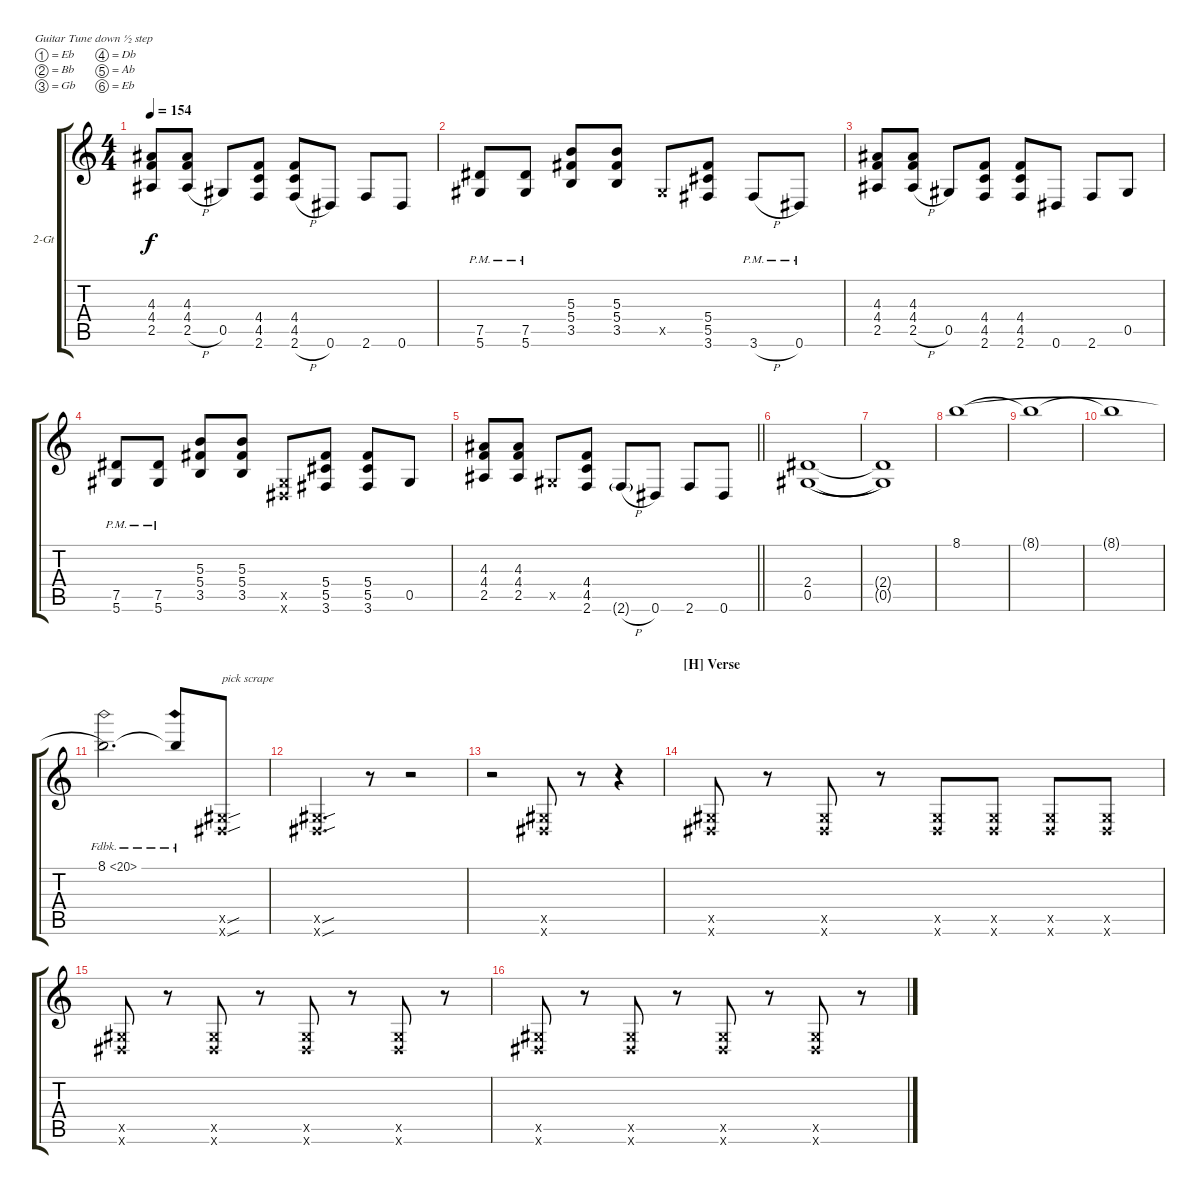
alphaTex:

\defaultSystemsLayout 4
\bracketExtendMode groupsimilarinstruments
\firstSystemTrackNameOrientation horizontal
\otherSystemsTrackNameOrientation horizontal
\track ("2 Guitar" "2-Gt") {instrument distortionguitar}
\staff {score tabs}
\tuning (Eb4 Bb3 Gb3 Db3 Ab2 Eb2)
\ts (4 4)
\tempo 154
\clef g2
\scale
1.03909
\ks c
(2.5 4.4 4.3).8{dy f} (2.5{h} 4.4 4.3).8 0.5.8 (2.6 4.5 4.4).8 (2.6{h} 4.5 4.4).8 0.6.8 2.6.8 0.6.8 |
\scale
0.960908 (5.6{pm} 7.5{pm}).8 (5.6{pm} 7.5{pm}).8 (3.5 5.4 5.3).8 (3.5 5.4 5.3).8 0.5{x}.8 (3.6 5.5 5.4).8 3.6{h pm}.8 0.6{pm}.8 |
\scale
1.03909 (2.5 4.4 4.3).8 (2.5{h} 4.4 4.3).8 0.5.8 (2.6 4.5 4.4).8 (2.6 4.5 4.4).8 0.6.8 2.6.8 0.5.8 |
\scale
0.960908 (5.6{pm} 7.5{pm}).8 (5.6{pm} 7.5{pm}).8 (3.5 5.4 5.3).8 (3.5 5.4 5.3).8 (0.6{x} 0.5{x}).8 (3.6 5.5 5.4).8 (3.6 5.5 5.4).8 0.5.8 |
\scale
1.03909
\barLineRight lightlight
(2.5 4.4 4.3).8 (2.5 4.4 4.3).8 0.5{x}.8 (2.6 4.5 4.4).8 2.6{h g}.8 0.6.8 2.6.8 0.6.8 |
\scale
0.960908 (0.5 2.4).1{legatoorigin} |
\scale
1.03909 (0.5{t} 2.4{t}).1 |
\scale
0.960908 8.1.1{legatoorigin} |
\scale
1.03909 8.1{t}.1{legatoorigin} |
\scale
0.960908 8.1{t}.1{legatoorigin} |
\scale
1.03909 8.1{fh 12}.2{d} 8.1{fh 12 t}.8 (0.6{sou x} 0.5{sou x}).8{txt "pick scrape"} |
\scale
0.960908 (0.6{sou x} 0.5{sou x}).4{d} r.8 r.2 |
\scale
1.03909 r.2 (0.6{x} 0.5{x}).8 r.8 r.4 |
\section ("H" "Verse")
\scale
0.960908 (0.6{x} 0.5{x}).8 r.8 (0.6{x} 0.5{x}).8 r.8 (0.6{x} 0.5{x}).8 (0.6{x} 0.5{x}).8 (0.6{x} 0.5{x}).8 (0.6{x} 0.5{x}).8 |
\scale
1.03909 (0.6{x} 0.5{x}).8 r.8 (0.6{x} 0.5{x}).8 r.8 (0.6{x} 0.5{x}).8 r.8 (0.6{x} 0.5{x}).8 r.8 |
\scale
0.960908 (0.6{x} 0.5{x}).8 r.8 (0.6{x} 0.5{x}).8 r.8 (0.6{x} 0.5{x}).8 r.8 (0.6{x} 0.5{x}).8 r.8
